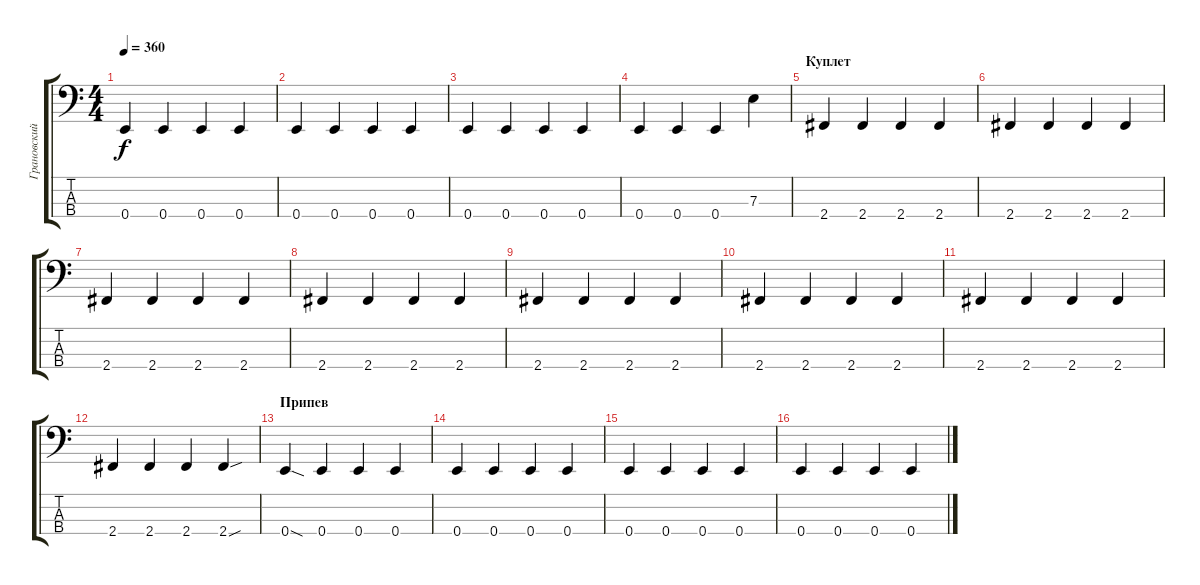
\track ("Грановский" "Грановский") {instrument electricbassfinger}
\staff {score tabs}
\tuning (G2 D2 A1 E1) {hide}
\ts (4 4)
\tempo 360
\clef f4
\ks c
0.4.4{dy f} 0.4.4 0.4.4 0.4.4 |
0.4.4 0.4.4 0.4.4 0.4.4 |
0.4.4 0.4.4 0.4.4 0.4.4 |
0.4.4 0.4.4 0.4.4 7.3.4 |
\section ("" "Куплет")
2.4.4 2.4.4 2.4.4 2.4.4 |
2.4.4 2.4.4 2.4.4 2.4.4 |
2.4.4 2.4.4 2.4.4 2.4.4 |
2.4.4 2.4.4 2.4.4 2.4.4 |
2.4.4 2.4.4 2.4.4 2.4.4 |
2.4.4 2.4.4 2.4.4 2.4.4 |
2.4.4 2.4.4 2.4.4 2.4.4 |
2.4.4 2.4.4 2.4.4 2.4{sou}.4 |
\section ("" "Припев")
0.4{sod}.4 0.4.4 0.4.4 0.4.4 |
0.4.4 0.4.4 0.4.4 0.4.4 |
0.4.4 0.4.4 0.4.4 0.4.4 |
0.4.4 0.4.4 0.4.4 0.4.4
